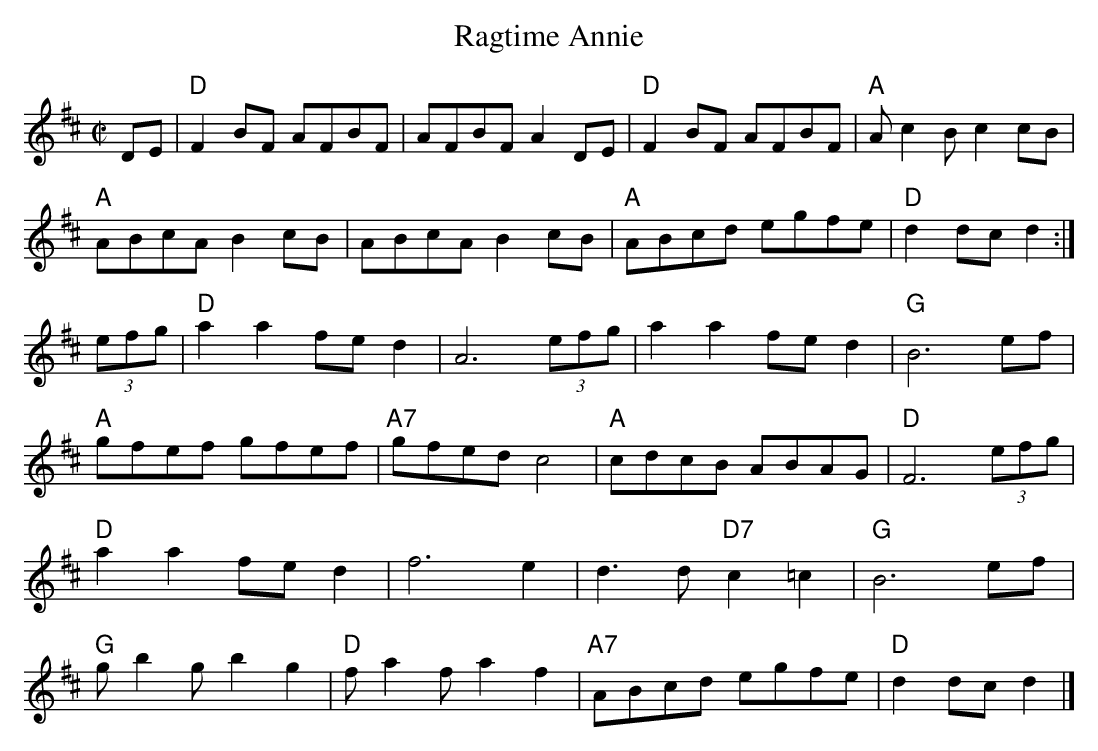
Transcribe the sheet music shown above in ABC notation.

X:1
T:Ragtime Annie
M:C|
K:D
DE| "D"F2 BF AFBF| AFBF A2DE| "D"F2 BF AFBF| "A"A c2 Bc2 cB|
    "A"ABcA B2cB| ABcA B2cB|"A" ABcd egfe| "D"d2dc d2:|
(3efg| "D"a2a2 fed2| A6 (3efg| a2a2 fe d2| "G"B6 ef|
    "A"gfef gfef|"A7" gfed c4|"A" cdcB ABAG| "D"F6 (3efg|
    "D"a2a2 fed2| f6e2| d3d "D7"c2 =c2| "G"B6 ef|
    "G"gb2 gb2g2| "D"fa2 fa2f2| "A7"ABcd egfe| "D"d2dc d2 |]
